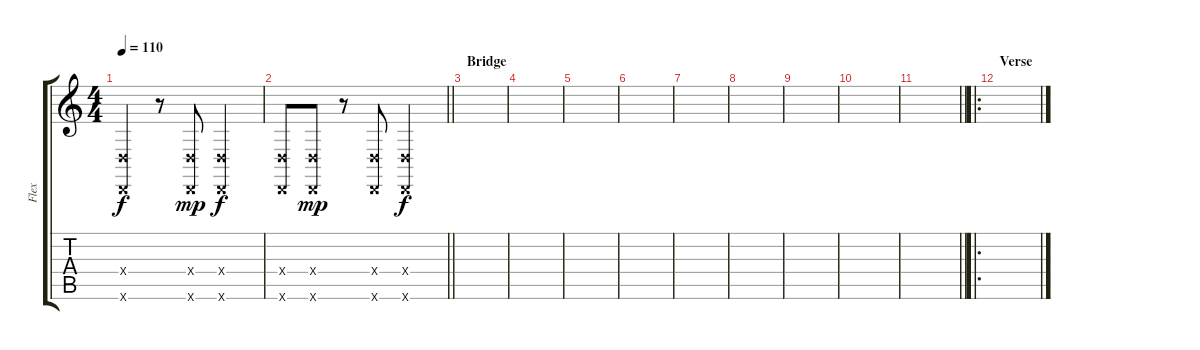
\track ("Flex" "Flex") {instrument taikodrum}
\staff {score tabs}
\tuning (E4 A3 G3 D3 A2 D2) {hide}
\ts (4 4)
\tempo 110
\clef g2
\ks c
(0.4{x} 0.6{x}).4{dy f} r.8 (0.4{x} 0.6{x}).8{dy mp} (0.4{x} 0.6{x}).2{dy f} |
\barLineRight lightlight
(0.4{x} 0.6{x}).8 (0.4{x} 0.6{x}).8{dy mp} r.8 (0.4{x} 0.6{x}).8 (0.4{x} 0.6{x}).2{dy f} |
\section ("" "Bridge")
|
|
|
|
|
|
|
|
\barLineRight lightlight
|
\ro
\section ("" "Verse")
